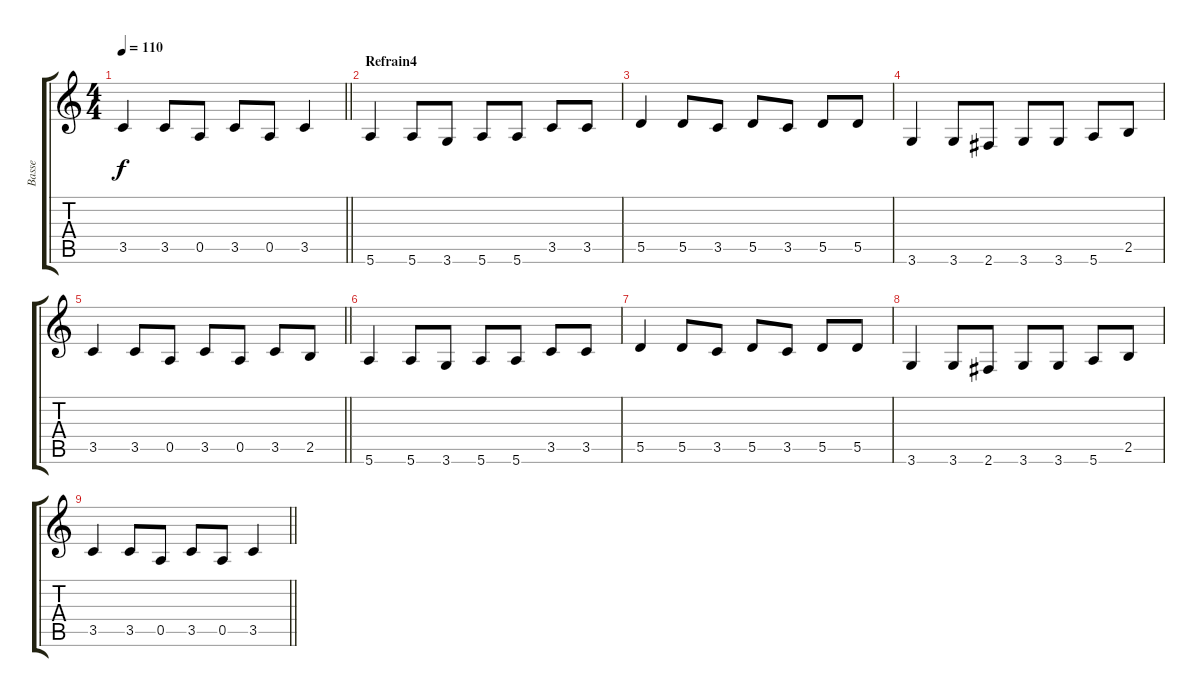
\track ("Basse" "Basse") {instrument fretlessbass}
\staff {score tabs}
\tuning (E4 B3 G3 D3 A2 E2) {hide}
\ts (4 4)
\tempo 110
\clef g2
\barLineRight lightlight
\ks c
3.5.4{dy f} 3.5.8 0.5.8 3.5.8 0.5.8 3.5.4 |
\section ("" "Refrain4")
5.6.4 5.6.8 3.6.8 5.6.8 5.6.8 3.5.8 3.5.8 |
5.5.4 5.5.8 3.5.8 5.5.8 3.5.8 5.5.8 5.5.8 |
3.6.4 3.6.8 2.6.8 3.6.8 3.6.8 5.6.8 2.5.8 |
\barLineRight lightlight
3.5.4 3.5.8 0.5.8 3.5.8 0.5.8 3.5.8 2.5.8 |
5.6.4 5.6.8 3.6.8 5.6.8 5.6.8 3.5.8 3.5.8 |
5.5.4 5.5.8 3.5.8 5.5.8 3.5.8 5.5.8 5.5.8 |
3.6.4 3.6.8 2.6.8 3.6.8 3.6.8 5.6.8 2.5.8 |
\barLineRight lightlight
3.5.4 3.5.8 0.5.8 3.5.8 0.5.8 3.5.4
